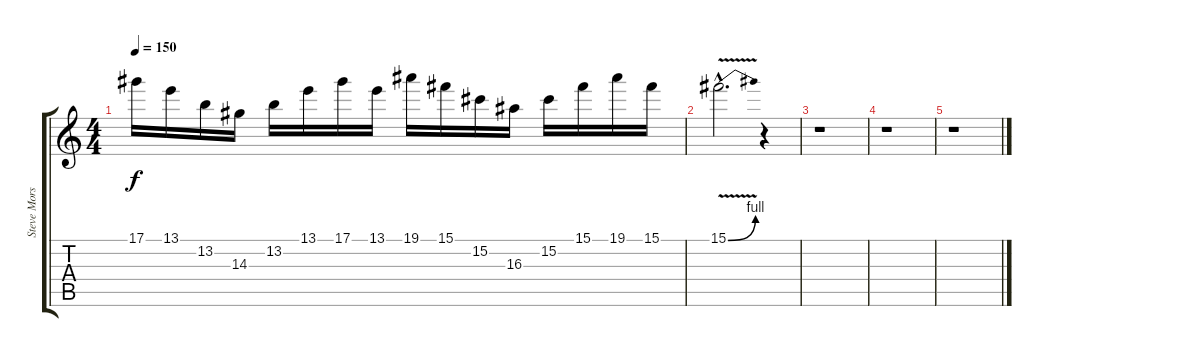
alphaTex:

\track ("Steve Morse (Left)" "Steve Mors") {instrument overdrivenguitar}
\staff {score tabs}
\tuning (Eb4 Bb3 Gb3 Db3 Ab2 Eb2) {hide}
\ts (4 4)
\tempo 150
\clef g2
\ks c
17.1.16{dy f} 13.1.16 13.2.16 14.3.16 13.2.16 13.1.16 17.1.16 13.1.16 19.1.16 15.1.16 15.2.16 16.3.16 15.2.16 15.1.16 19.1.16 15.1.16 |
15.1{be (bend 0 0 60 4) v hac}.2{d} r.4 |
r.1 |
r.1 |
r.1
